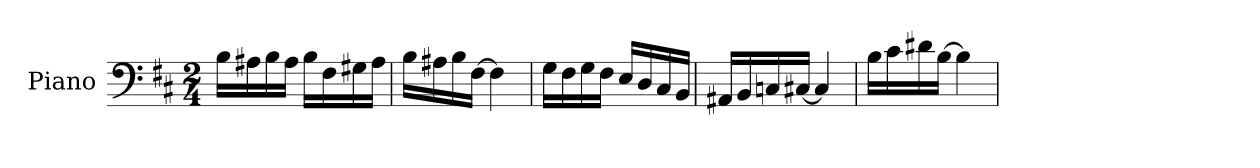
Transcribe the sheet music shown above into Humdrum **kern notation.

**kern
*part1
*staff1
*I"Piano
*I'Pno.
*clefF4
*k[f#c#]
*M2/4
*MM120
=1
16B\LL
16A#X\
16B\
16A#\JJ
16B\LL
16F#\
16G#X\
16A#\JJ
=2
16B\LL
16A#X\
16B\
[16F#\JJ
4F#\]
=3
16G\LL
16F#\
16G\
16F#\JJ
16E/LL
16D/
16C#/
16BB/JJ
=4
16AA#X/LL
16BB/
16Cn/
[16C#X/JJ
4C#/]
=5
16B\LL
16c#\
16d#X\
[16B\JJ
4B\]
=
*-
